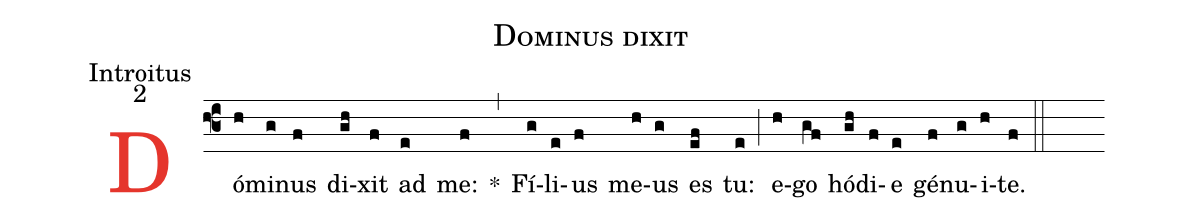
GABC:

name:Dominus dixit;
office-part:Introitus;
mode:2;
%%
(f3) <c>D</c>ó(h)mi(g)nus(f) di(gh)xit(f) ad(e) me:(f) *(,) Fí(g)li(e)us(f) me(h)us(g) es(ef) tu:(e) (;) e(h)go(gf) hó(gh)di(f)e(e) gé(f)nu(g)i(h)te.(f) (::)
